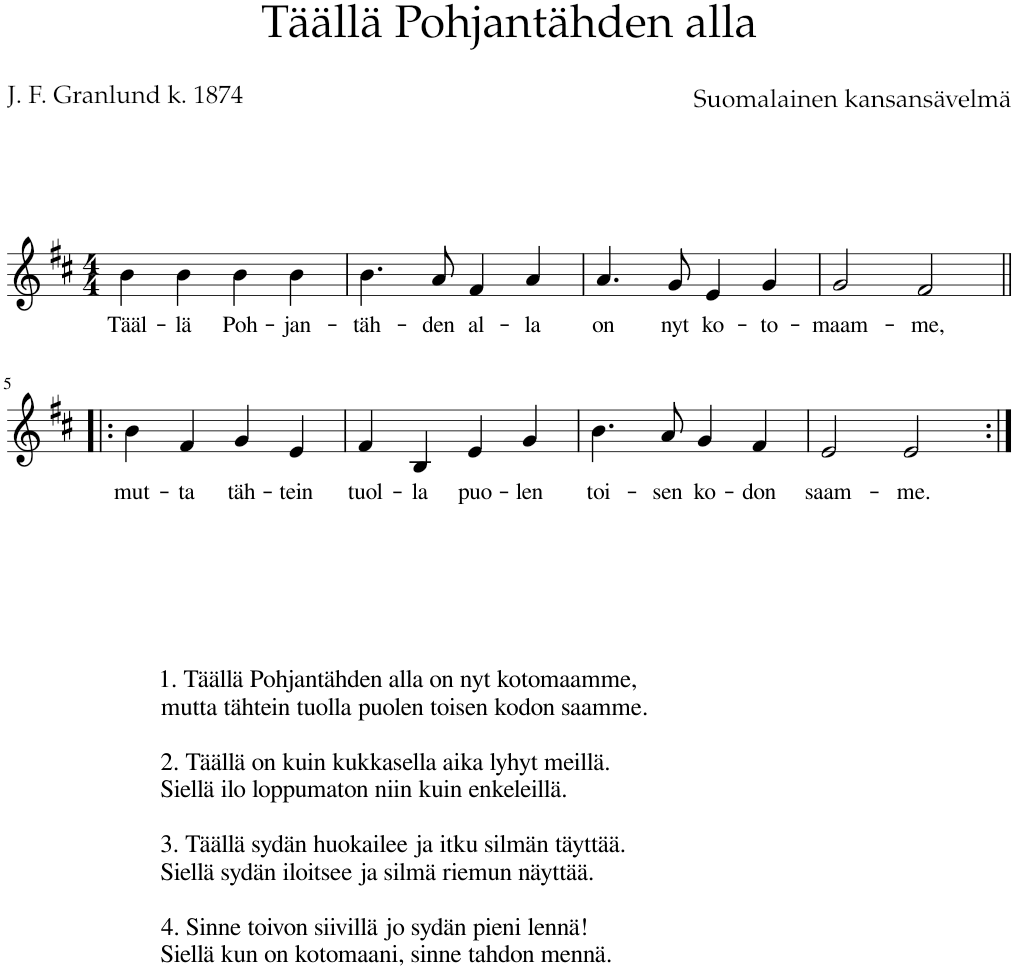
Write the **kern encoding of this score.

**kern	**text
*part1	*part1
*staff1	*staff1
*I"Staff	*
*clefG2	*
*k[f#c#]	*
*M4/4	*
=1	=1
!	!LO:LY:b
4b\	Tääl-
!	!LO:LY:b
4b\	-lä
!	!LO:LY:b
4b\	Poh-
!	!LO:LY:b
4b\	-jan-
=2	=2
!	!LO:LY:b
4.b\	-täh-
!	!LO:LY:b
8a/	-den
!	!LO:LY:b
4f#/	al-
!	!LO:LY:b
4a/	-la
=3	=3
!	!LO:LY:b
4.a/	on
!	!LO:LY:b
8g/	nyt
!	!LO:LY:b
4e/	ko-
!	!LO:LY:b
4g/	-to-
=4	=4
!	!LO:LY:b
2g/	-maam-
!	!LO:LY:b
2f#/	-me,
!!LO:LB:g=z
=5!|:	=5!|:
!	!LO:LY:b
4b\	mut-
!	!LO:LY:b
4f#/	-ta
!	!LO:LY:b
4g/	täh-
!	!LO:LY:b
4e/	-tein
=6	=6
!	!LO:LY:b
4f#/	tuol-
!	!LO:LY:b
4B/	-la
!	!LO:LY:b
4e/	puo-
!	!LO:LY:b
4g/	-len
=7	=7
!	!LO:LY:b
4.b\	toi-
!	!LO:LY:b
8a/	-sen
!	!LO:LY:b
4g/	ko-
!	!LO:LY:b
4f#/	-don
=8	=8
!	!LO:LY:b
2e/	saam-
!	!LO:LY:b
2e/	-me.
=:|!	=:|!
*-	*-
